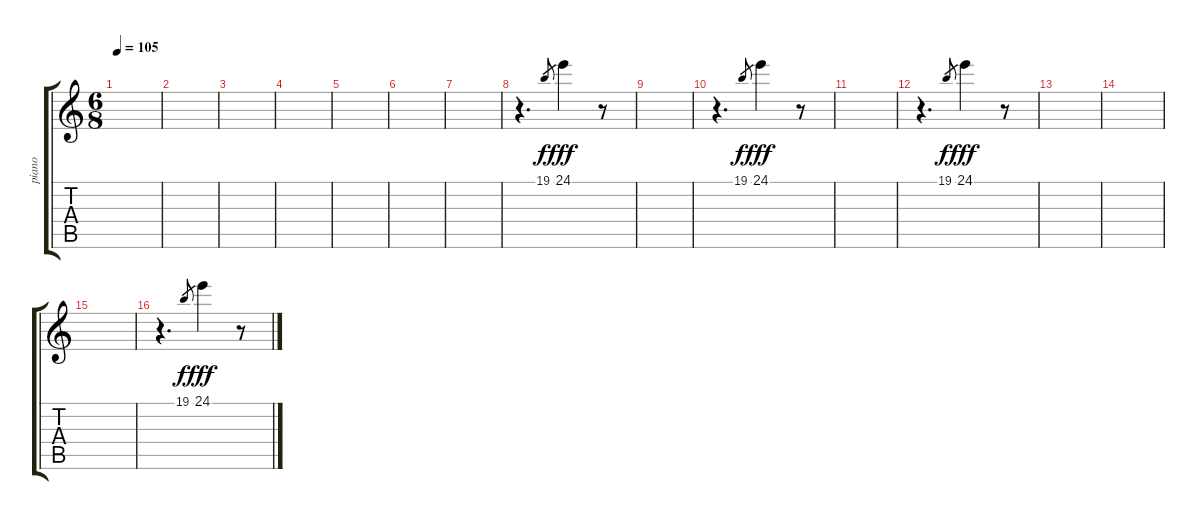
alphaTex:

\track ("piano" "piano") {instrument acousticgrandpiano}
\staff {score tabs}
\tuning (E4 B3 G3 D3 A2 E2) {hide}
\ts (6 8)
\tempo 105
\clef g2
\ks c
|
|
|
|
|
|
|
r.4{d instrument xylophone} 19.1.8{gr dy f} 24.1.4{dy fff} r.8 |
|
r.4{d} 19.1.8{gr dy f} 24.1.4{dy fff} r.8 |
|
r.4{d} 19.1.8{gr dy f} 24.1.4{dy fff} r.8 |
|
|
|
r.4{d} 19.1.8{gr dy f} 24.1.4{dy fff} r.8
